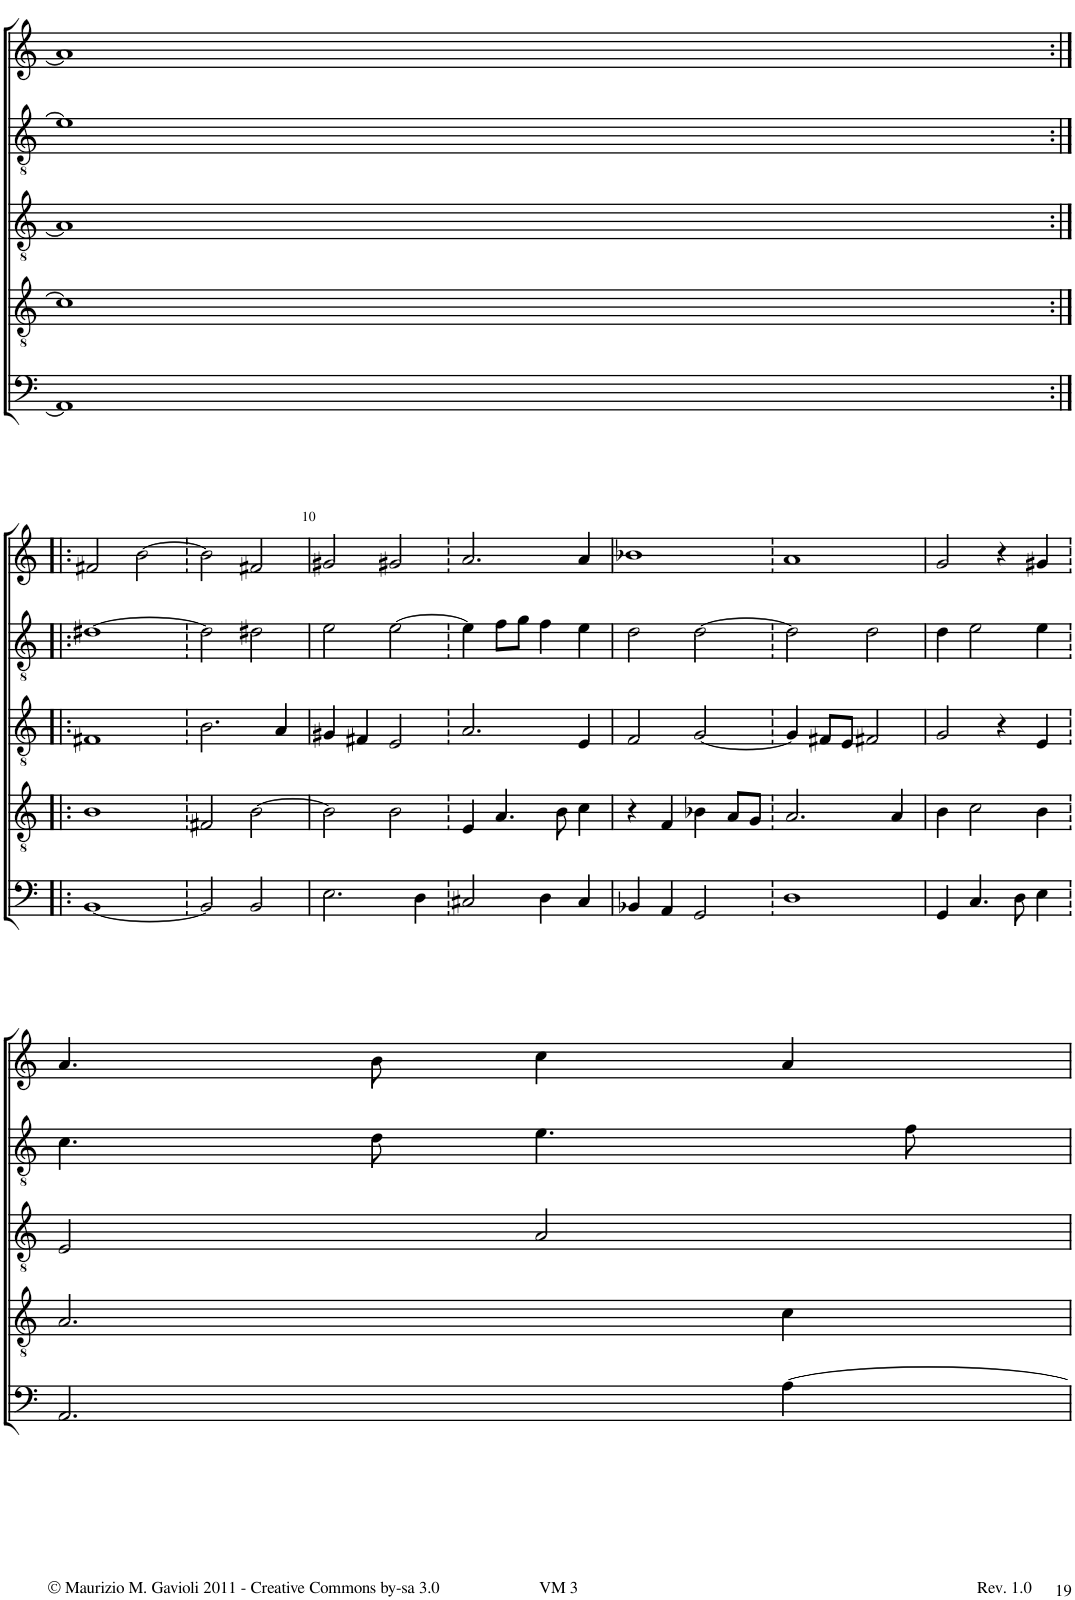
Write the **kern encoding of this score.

**kern	**kern	**kern	**kern	**kern
*part5	*part4	*part3	*part2	*part1
*staff5	*staff4	*staff3	*staff2	*staff1
*I"Bassus	*I"Quintus	*I"Tenor	*I"Altus	*I"Cantus
!!LO:PB:g=z
*clefF4	*clefGv2	*clefGv2	*clefGv2	*clefG2
*k[]	*k[]	*k[]	*k[]	*k[]
*M2/2	*M2/2	*M2/2	*M2/2	*M2/2
=8X81	=8X81	=8X81	=8X81	=8X81
1AA]	1c#]	1A]	1e]	1a]
!!LO:LB:g=z
=9:|!|:	=9:|!|:	=9:|!|:	=9:|!|:	=9:|!|:
[1BB	1B	1F#X	[1d#X	2f#X/
.	.	.	.	[2b\
=9X82	=9X82	=9X82	=9X82	=9X82
2BB/]	2F#X/	2.B\	2d#\]	2b\]
2BB/	[2B\	.	2d#X\	2f#X/
.	.	4A/	.	.
=10	=10	=10	=10	=10
2.E\	2B\]	4G#X/	2e\	2g#X/
.	.	4F#X/	.	.
.	2B\	2E/	[2e\	2g#X/
4D\	.	.	.	.
=10X83	=10X83	=10X83	=10X83	=10X83
2C#X/	4E/	2.A/	4e\]	2.a/
.	4.A/	.	8f\L	.
.	.	.	8g\J	.
4D\	.	.	4f\	.
.	8B\	.	.	.
4C#/	4c\	4E/	4e\	4a/
=11	=11	=11	=11	=11
4BB-X/	4r	2F/	2d\	1b-X
4AA/	4F/	.	.	.
2GG/	4B-X\	[2G/	[2d\	.
.	8A/L	.	.	.
.	8G/J	.	.	.
=11X84	=11X84	=11X84	=11X84	=11X84
1D	2.A/	4G/]	2d\]	1a
.	.	8F#X/L	.	.
.	.	8E/J	.	.
.	.	2F#X/	2d\	.
.	4A/	.	.	.
=12	=12	=12	=12	=12
4GG/	4B\	2G/	4d\	2g/
4.C/	2c\	.	2e\	.
.	.	4r	.	4r
8D\	.	.	.	.
4E\	4B\	4E/	4e\	4g#X/
!!LO:LB:g=z
=12X85	=12X85	=12X85	=12X85	=12X85
2.AA/	2.A/	2E/	4.c\	4.a/
.	.	.	8d\	8b\
.	.	2A/	4.e\	4cc\
[4A\	4c\	.	.	4a/
.	.	.	8f\	.
=	=	=	=	=
*-	*-	*-	*-	*-
